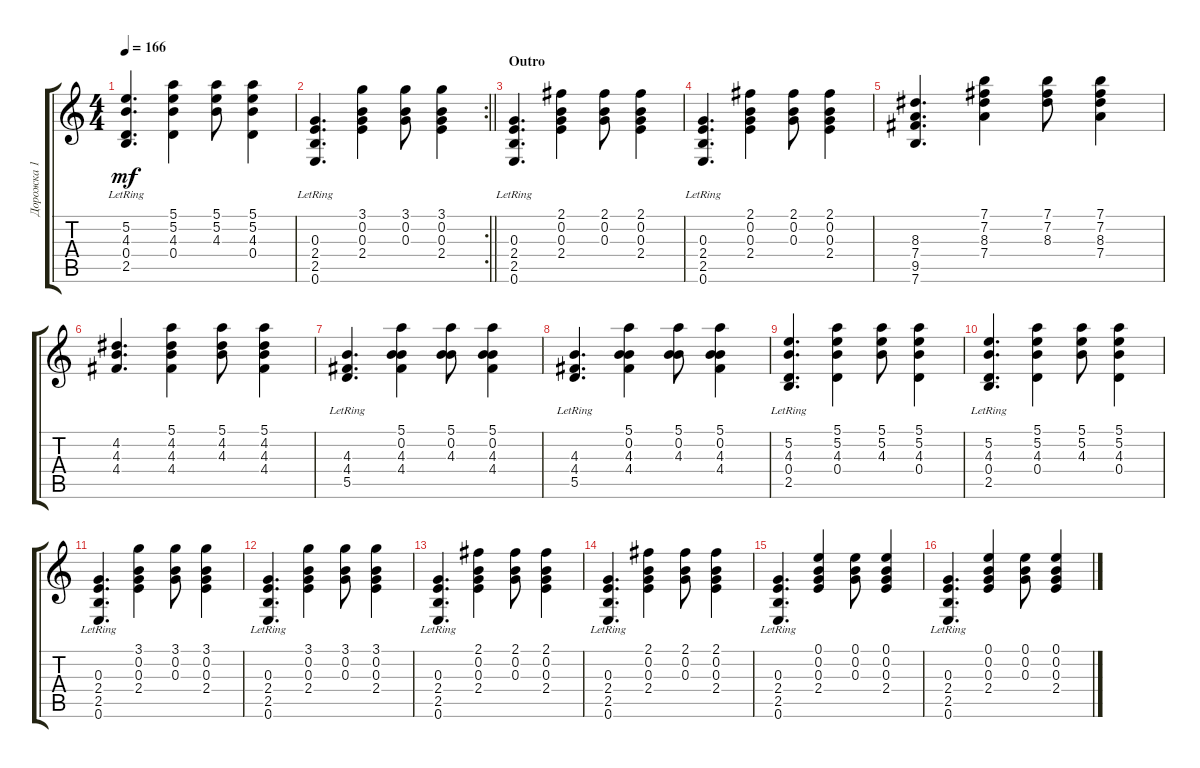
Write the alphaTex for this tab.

\track ("Дорожка 1" "Дорожка 1") {instrument acousticguitarsteel}
\staff {score tabs}
\tuning (E4 B3 G3 D3 A2 E2) {hide}
\ts (4 4)
\tempo 166
\clef g2
\ks c
(5.2 4.3 0.4 2.5{lr}).4{d dy mf} (5.1 5.2 4.3 0.4).4 (5.1 5.2 4.3).8 (5.1 5.2 4.3 0.4).4 |
\rc 2
\barLineRight lightlight
(0.3 2.4 2.5{lr} 0.6{lr}).4{d} (3.1 0.2 0.3 2.4).4 (3.1 0.2 0.3).8 (3.1 0.2 0.3 2.4).4 |
\section ("" "Outro")
(0.3 2.4 2.5{lr} 0.6{lr}).4{d} (2.1 0.2 0.3 2.4).4 (2.1 0.2 0.3).8 (2.1 0.2 0.3 2.4).4 |
(0.3 2.4 2.5{lr} 0.6{lr}).4{d} (2.1 0.2 0.3 2.4).4 (2.1 0.2 0.3).8 (2.1 0.2 0.3 2.4).4 |
(8.3 7.4 9.5 7.6).4{d} (7.1 7.2 8.3 7.4).4 (7.1 7.2 8.3).8 (7.1 7.2 8.3 7.4).4 |
(4.2 4.3 4.4).4{d} (5.1 4.2 4.3 4.4).4 (5.1 4.2 4.3).8 (5.1 4.2 4.3 4.4).4 |
(4.3 4.4 5.5{lr}).4{d} (5.1 0.2 4.3 4.4).4 (5.1 0.2 4.3).8 (5.1 0.2 4.3 4.4).4 |
(4.3 4.4 5.5{lr}).4{d} (5.1 0.2 4.3 4.4).4 (5.1 0.2 4.3).8 (5.1 0.2 4.3 4.4).4 |
(5.2 4.3 0.4 2.5{lr}).4{d} (5.1 5.2 4.3 0.4).4 (5.1 5.2 4.3).8 (5.1 5.2 4.3 0.4).4 |
(5.2 4.3 0.4 2.5{lr}).4{d} (5.1 5.2 4.3 0.4).4 (5.1 5.2 4.3).8 (5.1 5.2 4.3 0.4).4 |
(0.3 2.4 2.5{lr} 0.6{lr}).4{d} (3.1 0.2 0.3 2.4).4 (3.1 0.2 0.3).8 (3.1 0.2 0.3 2.4).4 |
(0.3 2.4 2.5{lr} 0.6{lr}).4{d} (3.1 0.2 0.3 2.4).4 (3.1 0.2 0.3).8 (3.1 0.2 0.3 2.4).4 |
(0.3 2.4 2.5{lr} 0.6{lr}).4{d} (2.1 0.2 0.3 2.4).4 (2.1 0.2 0.3).8 (2.1 0.2 0.3 2.4).4 |
(0.3 2.4 2.5{lr} 0.6{lr}).4{d} (2.1 0.2 0.3 2.4).4 (2.1 0.2 0.3).8 (2.1 0.2 0.3 2.4).4 |
(0.3 2.4 2.5{lr} 0.6{lr}).4{d} (0.1 0.2 0.3 2.4).4 (0.1 0.2 0.3).8 (0.1 0.2 0.3 2.4).4 |
(0.3 2.4 2.5{lr} 0.6{lr}).4{d} (0.1 0.2 0.3 2.4).4 (0.1 0.2 0.3).8 (0.1 0.2 0.3 2.4).4
